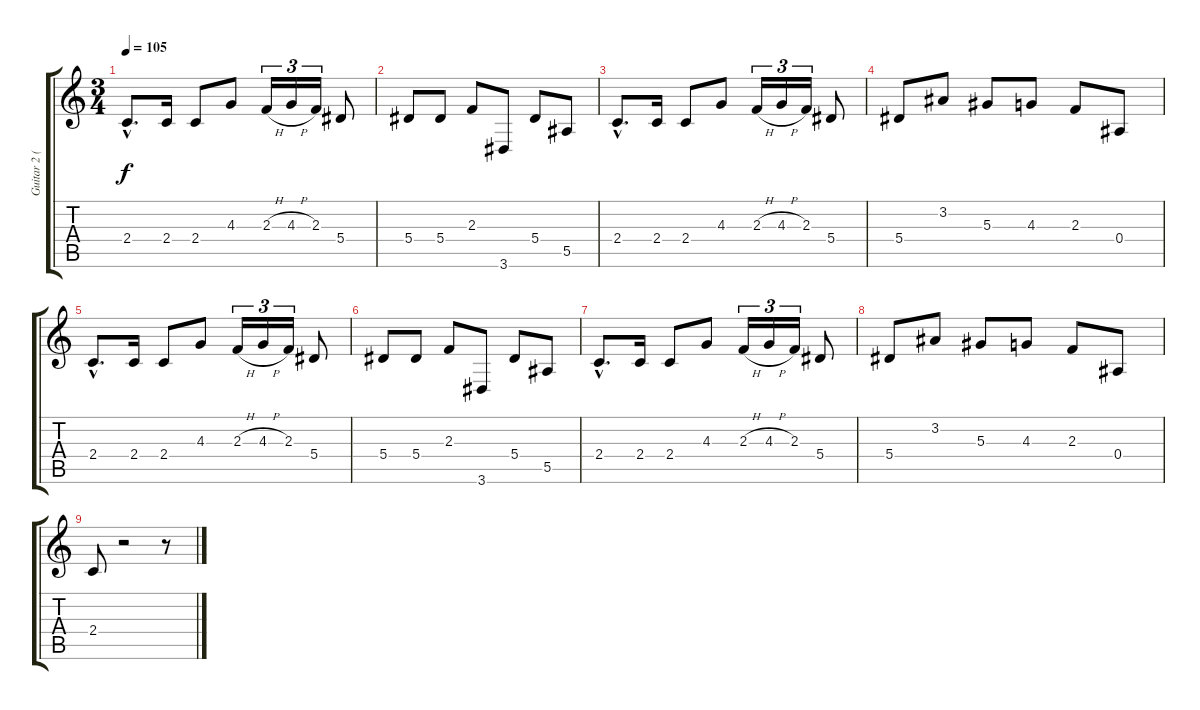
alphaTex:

\track ("Guitar 2 (Clean)" "Guitar 2 (") {instrument acousticguitarnylon}
\staff {score tabs}
\tuning (C4 G3 Eb3 Bb2 F2 C2) {hide}
\ts (3 4)
\tempo 105
\clef g2
\ks c
2.4{hac}.8{d dy f} 2.4.16 2.4.8 4.3.8 2.3{h}.16{tu (3 2)} 4.3{h}.16{tu (3 2)} 2.3.16{tu (3 2)} 5.4.8 |
5.4.8 5.4.8 2.3.8 3.6.8 5.4.8 5.5.8 |
2.4{hac}.8{d} 2.4.16 2.4.8 4.3.8 2.3{h}.16{tu (3 2)} 4.3{h}.16{tu (3 2)} 2.3.16{tu (3 2)} 5.4.8 |
5.4.8 3.2.8 5.3.8 4.3.8 2.3.8 0.4.8 |
2.4{hac}.8{d} 2.4.16 2.4.8 4.3.8 2.3{h}.16{tu (3 2)} 4.3{h}.16{tu (3 2)} 2.3.16{tu (3 2)} 5.4.8 |
5.4.8 5.4.8 2.3.8 3.6.8 5.4.8 5.5.8 |
2.4{hac}.8{d} 2.4.16 2.4.8 4.3.8 2.3{h}.16{tu (3 2)} 4.3{h}.16{tu (3 2)} 2.3.16{tu (3 2)} 5.4.8 |
5.4.8 3.2.8 5.3.8 4.3.8 2.3.8 0.4.8 |
2.4.8 r.2 r.8
